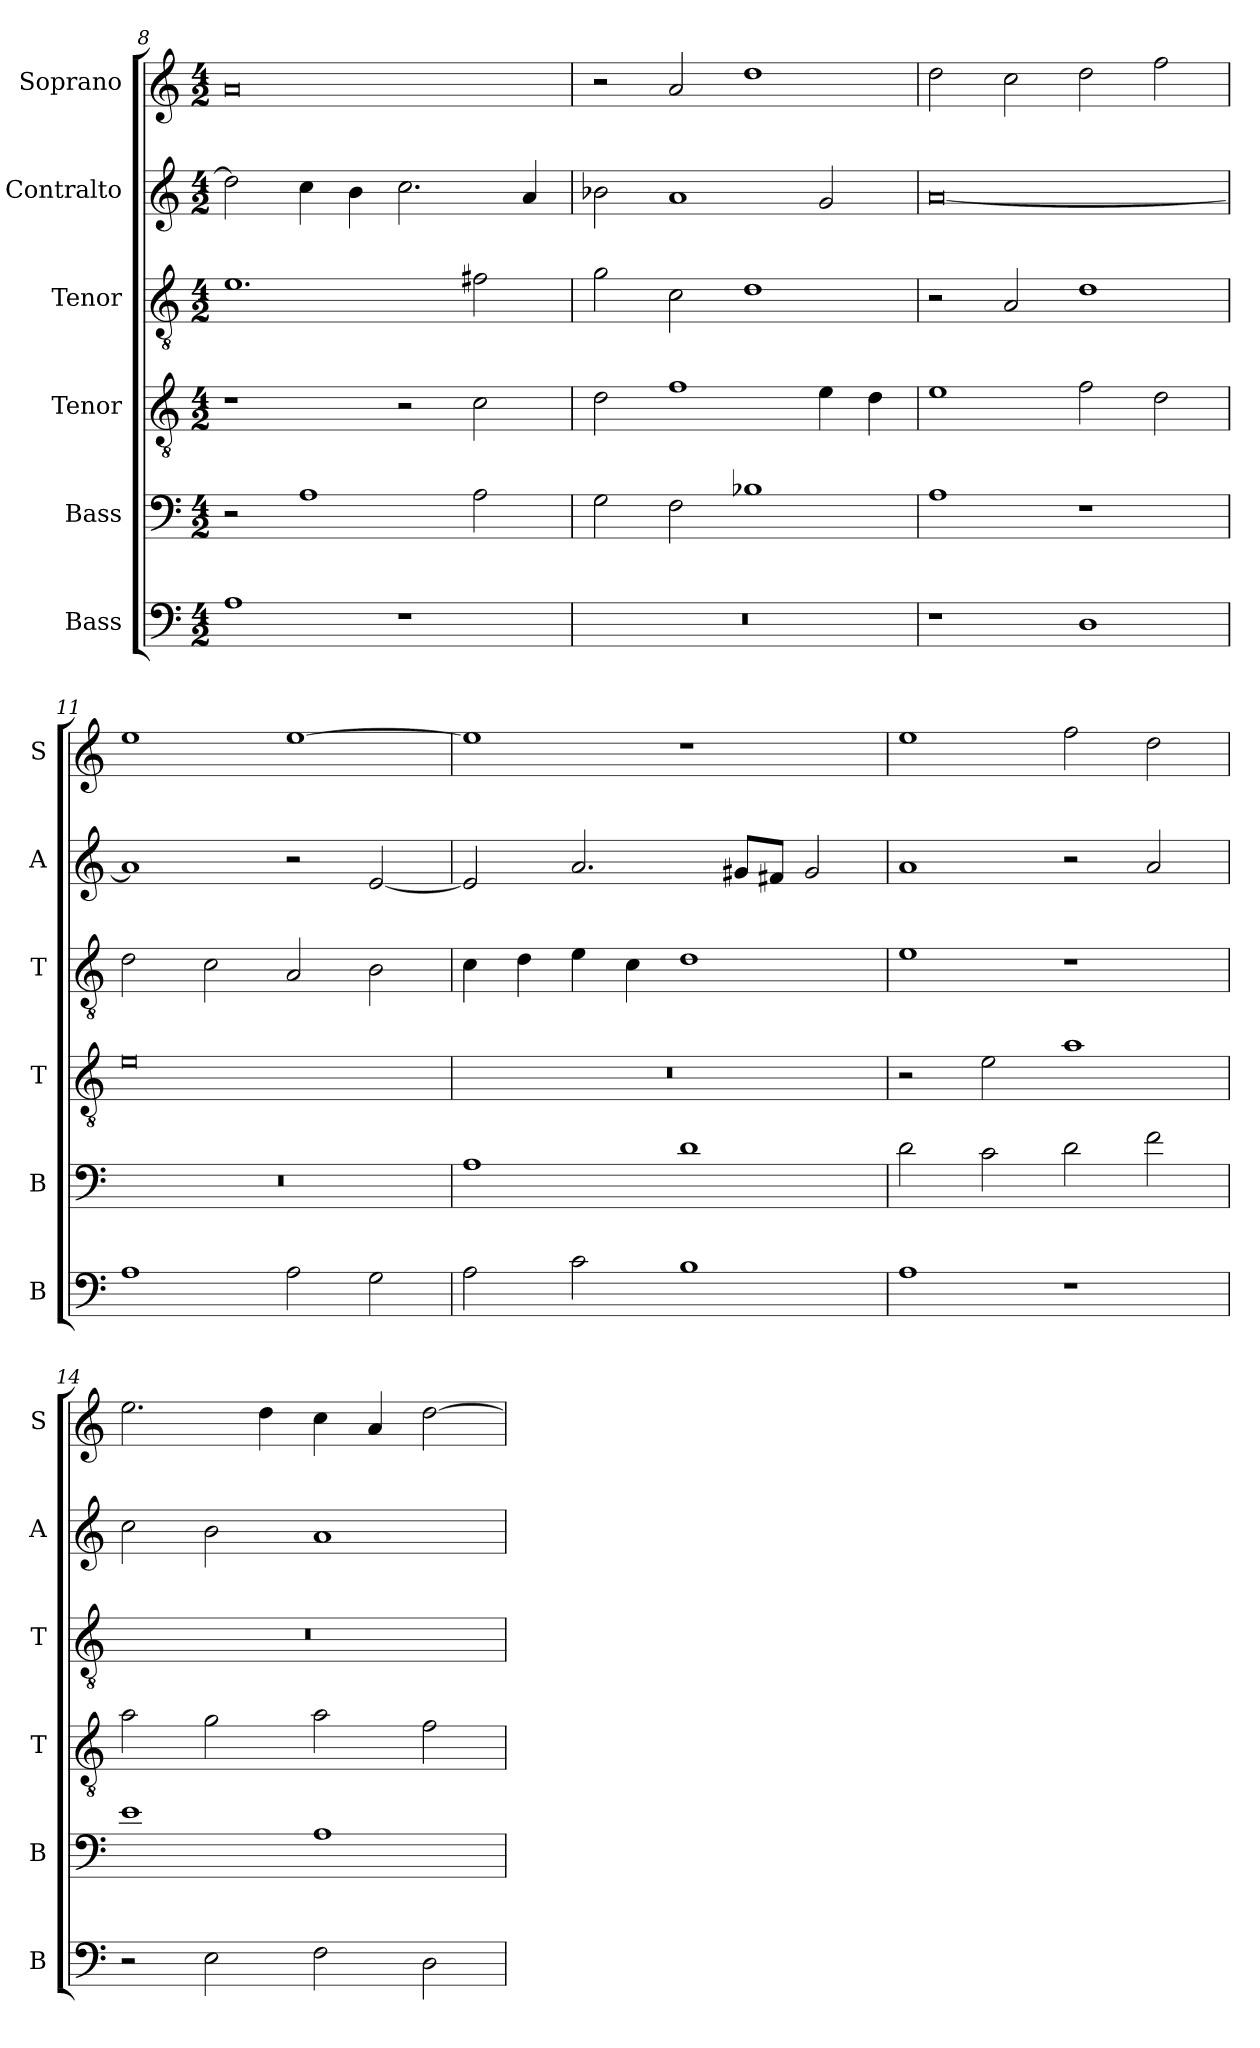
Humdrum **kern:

**kern	**kern	**kern	**kern	**kern	**kern
*part6	*part5	*part4	*part3	*part2	*part1
*staff6	*staff5	*staff4	*staff3	*staff2	*staff1
*I"Bass	*I"Bass	*I"Tenor	*I"Tenor	*I"Contralto	*I"Soprano
*I'B	*I'B	*I'T	*I'T	*I'A	*I'S
*clefF4	*clefF4	*clefGv2	*clefGv2	*clefG2	*clefG2
*k[]	*k[]	*k[]	*k[]	*k[]	*k[]
*A:aeo	*A:aeo	*A:aeo	*A:aeo	*A:aeo	*A:aeo
*M4/2	*M4/2	*M4/2	*M4/2	*M4/2	*M4/2
=8	=8	=8	=8	=8	=8
1A	2r	1r	1.e	2dd]	0a
.	1A	.	.	4cc	.
.	.	.	.	4b	.
1r	.	2r	.	2.cc	.
.	2A	2c	2f#X	.	.
.	.	.	.	4a	.
=9	=9	=9	=9	=9	=9
0r	2G	2d	2g	2b-X	2r
.	2F	1f	2c	1a	2a
.	1B-X	.	1d	.	1dd
.	.	4e	.	2g	.
.	.	4d	.	.	.
=10	=10	=10	=10	=10	=10
1r	1A	1e	2r	[0a	2dd
.	.	.	2A	.	2cc
1D	1r	2f	1d	.	2dd
.	.	2d	.	.	2ff
=11	=11	=11	=11	=11	=11
1A	0r	0e	2d	1a]	1ee
.	.	.	2c	.	.
2A	.	.	2A	2r	[1ee
2G	.	.	2B	[2e	.
=12	=12	=12	=12	=12	=12
2A	1A	0r	4c	2e]	1ee]
.	.	.	4d	.	.
2c	.	.	4e	2.a	.
.	.	.	4c	.	.
1B	1d	.	1d	.	1r
.	.	.	.	8g#X/L	.
.	.	.	.	8f#X/J	.
.	.	.	.	2g#	.
=13	=13	=13	=13	=13	=13
1A	2d	2r	1e	1a	1ee
.	2c	2e	.	.	.
1r	2d	1a	1r	2r	2ff
.	2f	.	.	2a	2dd
=14	=14	=14	=14	=14	=14
2r	1e	2a	0r	2cc	2.ee
2E	.	2g	.	2b	.
.	.	.	.	.	4dd
2F	1A	2a	.	1a	4cc
.	.	.	.	.	4a
2D	.	2f	.	.	[2dd
=	=	=	=	=	=
*-	*-	*-	*-	*-	*-
